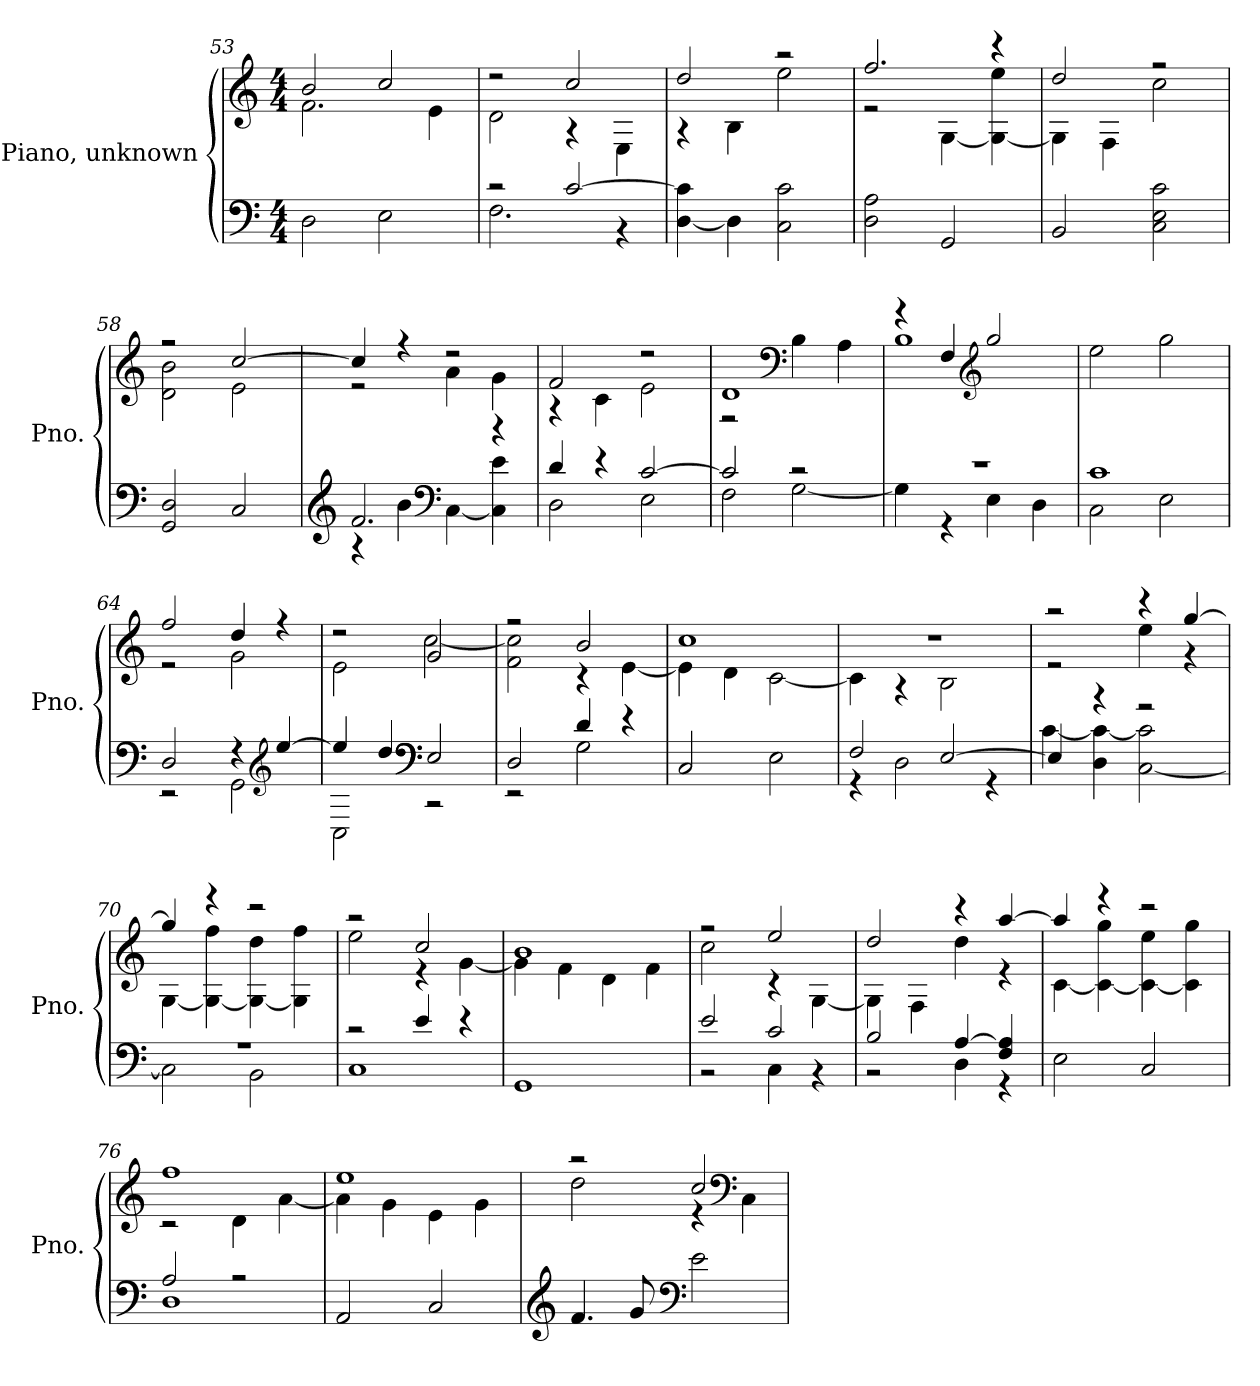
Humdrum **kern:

**kern	**kern
*part1	*part1
*staff2	*staff1
*I"Piano, unknown	*
*I'Pno.	*
*clefF4	*clefG2
*k[]	*k[]
*M4/4	*M4/4
=53	=53
*	*^
2D\	2b/	2.f\
2E\	2cc/	.
.	.	4e\
=54	=54	=54
*^	*	*
2r	2.F\	2r	2d\
[2c/	.	2cc/	4r
.	4r	.	4E\
*v	*v	*	*
!!LO:LB:g=z	!!
=55	=55	=55
[4D\ 4c\]	2dd/	4r
4D\]	.	4B\
2C\ 2c\	2r	2ee\
=56	=56	=56
2D\ 2A\	2.ff/	2r
2GG/	.	[4G\
.	4r	4G\_ 4ee\
=57	=57	=57
2BB/	2dd/	4G\]
.	.	4F\
2C\ 2E\ 2c\	2r	2cc\
=58	=58	=58
2GG/ 2D/	2r	2d\ 2b\
2C/	[2cc/	2e\
=59	=59	=59
*clefG2	*	*
*^	*	*
2.f/	4r	4cc/]	2r
.	4b\	4r	.
*clefF4	*	*	*
.	[4C\	2r	4a\
4r	4C\] 4e\	.	4g\
=60	=60	=60	=60
4d/	2D\	2f/	4r
4r	.	.	4c\
[2c/	2E\	2r	2e\
=61	=61	=61	=61
2c/]	2F\	1d	2r
*	*	*clefF4	*
2r	[2G\	.	4B\
.	.	.	4A\
=62	=62	=62	=62
1r	4G\]	4r	1B
.	4r	4F/	.
*	*	*clefG2	*
.	4E\	2gg/	.
.	4D\	.	.
*	*	*v	*v
!!LO:LB:g=z
=63	=63	=63
1c	2C\	2ee\
.	2E\	2gg\
=64	=64	=64
*	*	*^
2D/	2r	2ff/	2r
4r	2GG\	4dd/	2g\
*clefG2	*	*	*
[4ee/	.	4r	.
=65	=65	=65	=65
4ee/]	2C\	2r	2e\
4dd/	.	.	.
*clefF4	*	*	*
2E/	2r	2g/	[2cc\
=66	=66	=66	=66
2D/	2r	2r	2f\ 2cc\]
4d/	2G\	2b/	4r
4r	.	.	[4e\
*v	*v	*	*
=67	=67	=67
2C/	1cc	4e\]
.	.	4d\
2E\	.	[2c\
=68	=68	=68
*^	*	*
2F/	4r	1r	4c\]
.	2D\	.	4r
[2E/	.	.	2B\
.	4r	.	.
=69	=69	=69	=69
4E/]	[4c\	2r	2r
4r	4D\ 4c\_	.	.
2r	[2C\ 2c\]	4r	4ee\
.	.	[4gg/	4r
=70	=70	=70	=70
1r	2C\]	4gg/]	[4G\
.	.	4r	4G\_ 4ff\
.	2BB\	2r	4G\_ 4dd\
.	.	.	4G\] 4ff\
!!LO:LB:g=z	!!
=71	=71	=71	=71
2r	1C	2r	2ee\
4e/	.	2cc/	4r
4r	.	.	[4g\
*v	*v	*	*
=72	=72	=72
1GG	1b	4g\]
.	.	4f\
.	.	4d\
.	.	4f\
=73	=73	=73
*^	*	*
2e/	2r	2r	2cc\
2c/	4C\	2ee/	4r
.	4r	.	[4G\
=74	=74	=74	=74
2B/	2r	2dd/	4G\]
.	.	.	4F\
[4A/	4D\	4r	4dd\
4F/ 4A/]	4r	[4aa/	4r
*v	*v	*	*
=75	=75	=75
2E\	4aa/]	[4c\
.	4r	4c\_ 4gg\
2C/	2r	4c\_ 4ee\
.	.	4c\] 4gg\
=76	=76	=76
*^	*	*
2A/	1D	1ff	2r
2r	.	.	4d\
.	.	.	[4a\
*v	*v	*	*
=77	=77	=77
2AA/	1ee	4a\]
.	.	4g\
2C/	.	4e\
.	.	4g\
!!LO:LB:g=z	!!
=78	=78	=78
*clefG2	*	*
4.f/	2r	2dd\
8g/	.	.
*clefF4	*	*
2e\	2cc/	4r
*	*clefF4	*
.	.	4C\
*	*v	*v
=	=
*-	*-
